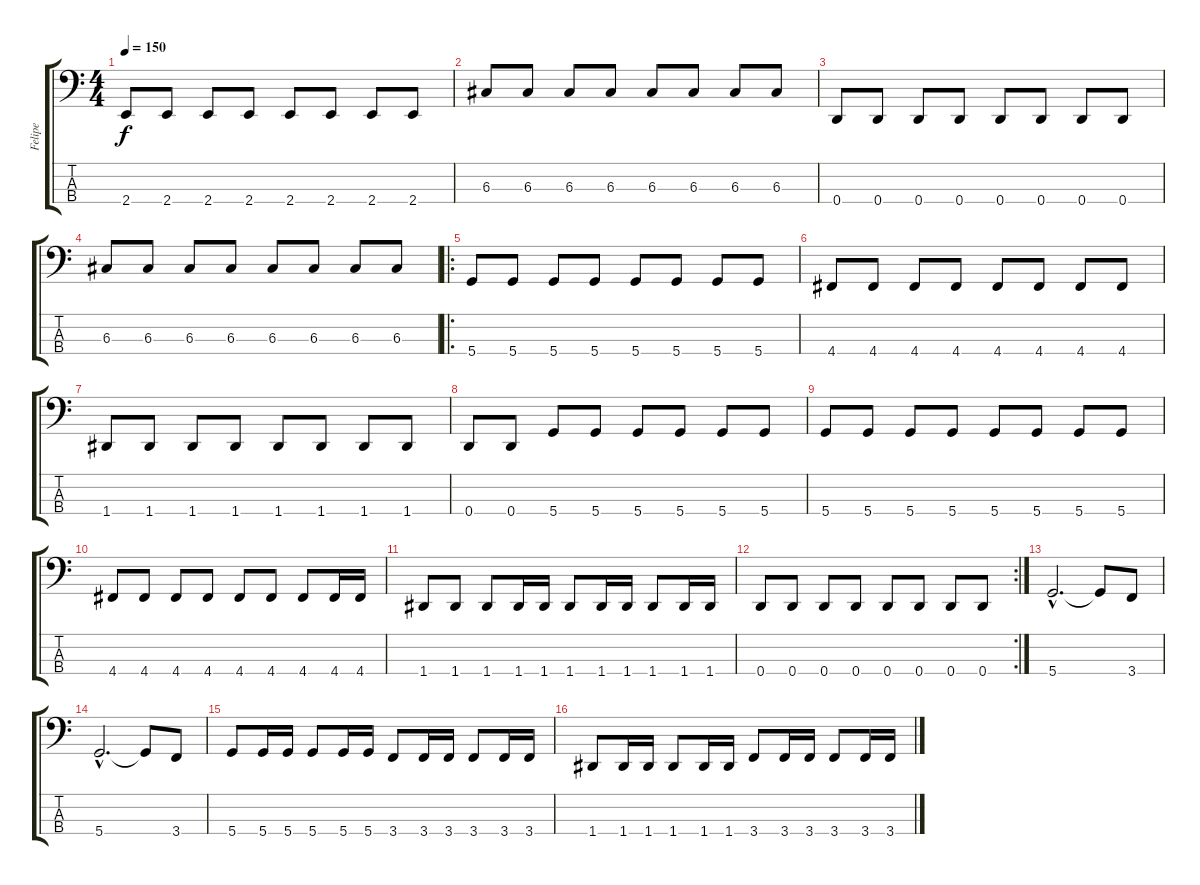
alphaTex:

\track ("Felipe" "Felipe") {instrument synthbass2}
\staff {score tabs}
\tuning (F2 C2 G1 D1) {hide}
\ts (4 4)
\tempo 150
\clef f4
\ks c
2.4.8{dy f} 2.4.8 2.4.8 2.4.8 2.4.8 2.4.8 2.4.8 2.4.8 |
6.3.8 6.3.8 6.3.8 6.3.8 6.3.8 6.3.8 6.3.8 6.3.8 |
0.4.8 0.4.8 0.4.8 0.4.8 0.4.8 0.4.8 0.4.8 0.4.8 |
6.3.8 6.3.8 6.3.8 6.3.8 6.3.8 6.3.8 6.3.8 6.3.8 |
\ro
5.4.8 5.4.8 5.4.8 5.4.8 5.4.8 5.4.8 5.4.8 5.4.8 |
4.4.8 4.4.8 4.4.8 4.4.8 4.4.8 4.4.8 4.4.8 4.4.8 |
1.4.8 1.4.8 1.4.8 1.4.8 1.4.8 1.4.8 1.4.8 1.4.8 |
0.4.8 0.4.8 5.4.8 5.4.8 5.4.8 5.4.8 5.4.8 5.4.8 |
5.4.8 5.4.8 5.4.8 5.4.8 5.4.8 5.4.8 5.4.8 5.4.8 |
4.4.8 4.4.8 4.4.8 4.4.8 4.4.8 4.4.8 4.4.8 4.4.16 4.4.16 |
1.4.8 1.4.8 1.4.8 1.4.16 1.4.16 1.4.8 1.4.16 1.4.16 1.4.8 1.4.16 1.4.16 |
\rc 2
0.4.8 0.4.8 0.4.8 0.4.8 0.4.8 0.4.8 0.4.8 0.4.8 |
5.4{hac}.2{d} 5.4{t}.8 3.4.8 |
5.4{hac}.2{d} 5.4{t}.8 3.4.8 |
5.4.8 5.4.16 5.4.16 5.4.8 5.4.16 5.4.16 3.4.8 3.4.16 3.4.16 3.4.8 3.4.16 3.4.16 |
1.4.8 1.4.16 1.4.16 1.4.8 1.4.16 1.4.16 3.4.8 3.4.16 3.4.16 3.4.8 3.4.16 3.4.16
